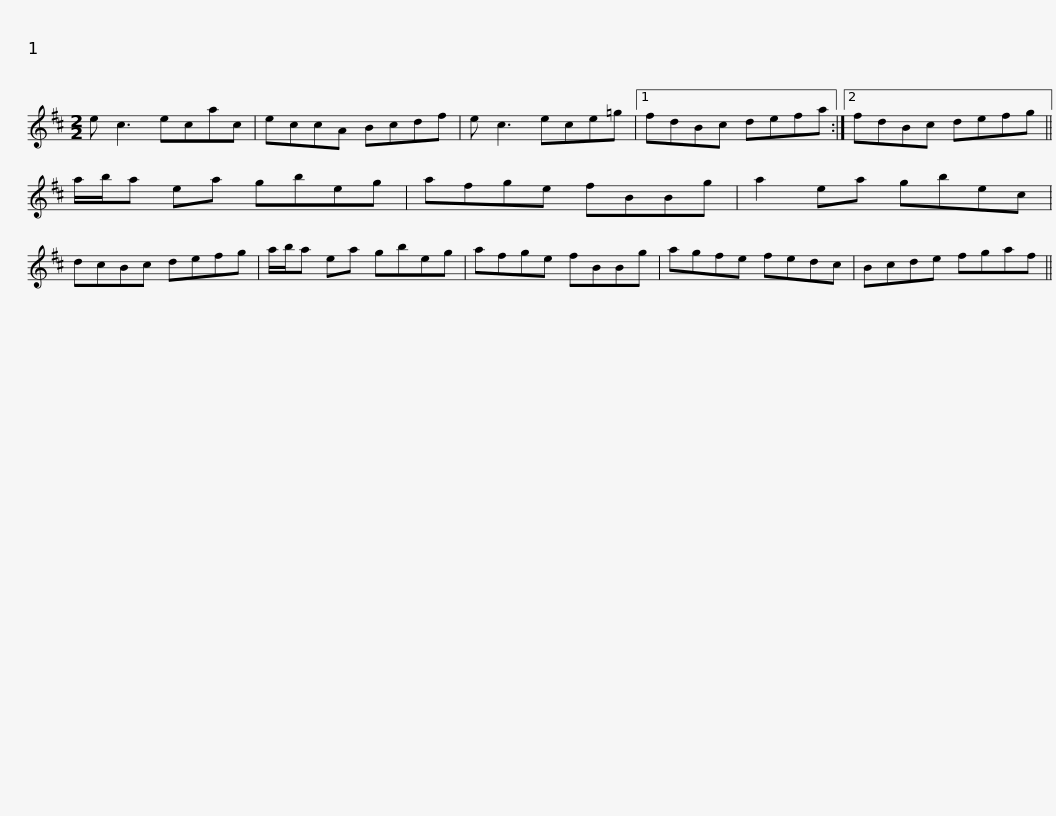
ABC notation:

X:1
L:1/8
M:2/2
I:linebreak $
K:D
V:1 treble
V:1
 e c3 ecac | eccA Bcdf | e c3 ece=g |1 fdBc defa :|2 fdBc defg ||$ %5
 a/b/a ea gbeg | afge fBBg | a2 ea gbec | dcBc defg |$ a/b/a ea gbeg | %10
 afge fBBg | agfe fedc | Bcde fgaf || %13
